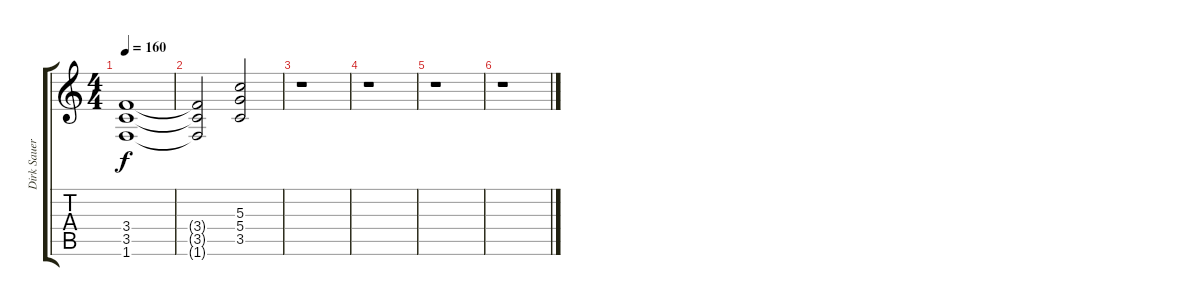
\track ("Dirk Sauer" "Dirk Sauer") {instrument distortionguitar}
\staff {score tabs}
\tuning (E4 B3 G3 D3 A2 E2) {hide}
\ts (4 4)
\tempo 160
\clef g2
\ks c
(3.4 3.5 1.6).1{dy f} |
(3.4{t} 3.5{t} 1.6{t}).2 (5.3 5.4 3.5).2 |
r.1 |
r.1 |
r.1 |
r.1
